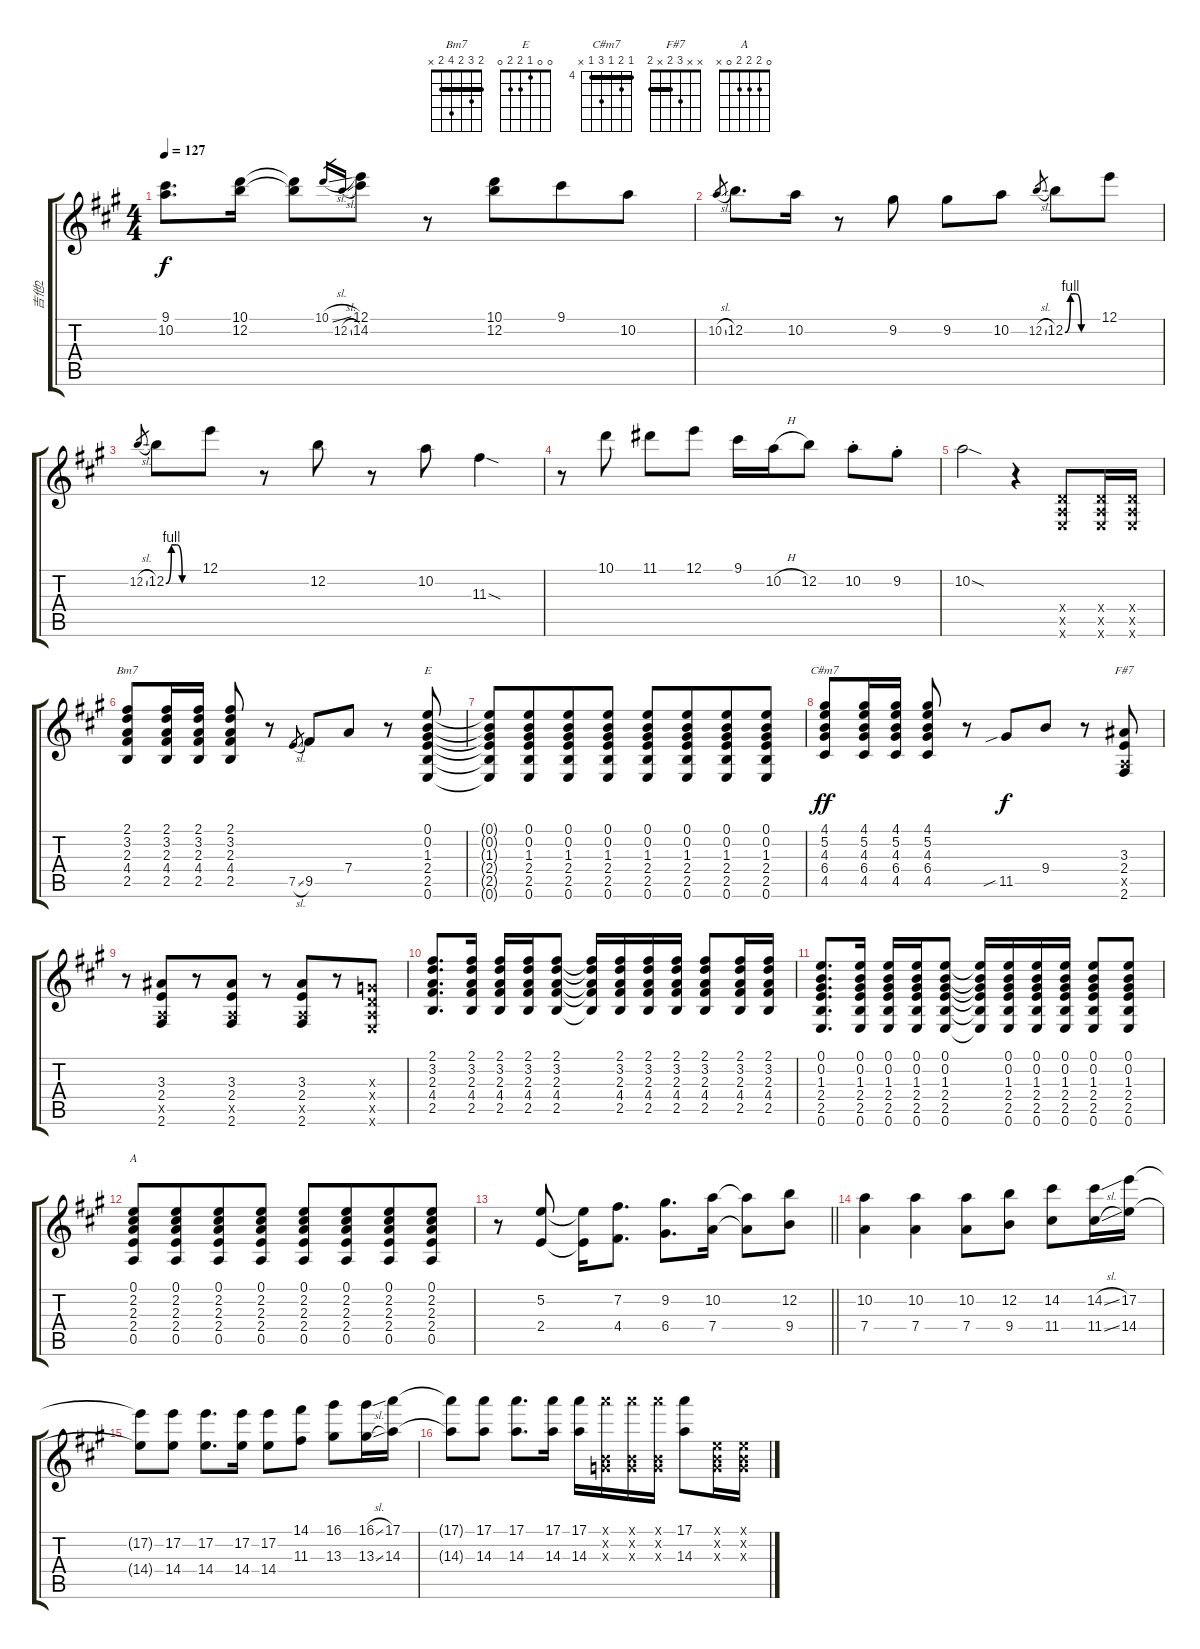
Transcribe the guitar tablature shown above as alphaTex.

\track ("吉他2" "吉他2") {instrument acousticguitarsteel}
\staff {score tabs}
\tuning (E4 B3 G3 D3 A2 E2) {hide}
\chord ("Bm7" 2 3 2 4 2 x) {barre 2}
\chord ("E" 0 0 1 2 2 0)
\chord ("C#m7" 4 5 4 6 4 x) {firstfret 4 barre 4}
\chord ("F#7" x x 3 2 x 2) {barre 2}
\chord ("A" 0 2 2 2 0 x)
\ts (4 4)
\tempo 127
\clef g2
\ks a
(9.1 10.2).8{d dy f} (10.1 12.2).16 (10.1{t} 12.2{t}).8 10.1{sl}.16{gr} 12.2{sl}.16{gr} (12.1 14.2).8 r.8 (10.1 12.2).8{beam merge} 9.1.8 10.2.8 |
10.2{sl}.8{gr} 12.2.8{d} 10.2.16 r.8 9.2.8 9.2.8 10.2.8 12.2{sl}.8{gr} 12.2{be (custom 0 0 10 4 20 4 30 0 60 0)}.8 12.1.8 |
12.2{sl}.8{gr} 12.2{be (custom 0 0 10 4 20 4 30 0 60 0)}.8 12.1.8 r.8 12.2.8 r.8 10.2.8 11.3{sod}.4 |
r.8 10.1.8 11.1.8 12.1.8 9.1.16 10.2{h}.16 12.2.8 10.2{st}.8 9.2{st}.8 |
10.2{sod}.2 r.4 (0.4{x} 0.5{x} 0.6{x}).8 (0.4{x} 0.5{x} 0.6{x}).16 (0.4{x} 0.5{x} 0.6{x}).16 |
(2.1 3.2 2.3 4.4 2.5).8{ch "Bm7"} (2.1 3.2 2.3 4.4 2.5).16 (2.1 3.2 2.3 4.4 2.5).16{beam split} (2.1 3.2 2.3 4.4 2.5).8 r.8 7.5{sl}.8{gr} 9.5.8 7.4.8 r.8 (0.1 0.2 1.3 2.4 2.5 0.6).8{ch "E"} |
(0.1{t} 0.2{t} 1.3{t} 2.4{t} 2.5{t} 0.6{t}).8 (0.1 0.2 1.3 2.4 2.5 0.6).8{beam merge} (0.1 0.2 1.3 2.4 2.5 0.6).8 (0.1 0.2 1.3 2.4 2.5 0.6).8 (0.1 0.2 1.3 2.4 2.5 0.6).8 (0.1 0.2 1.3 2.4 2.5 0.6).8{beam merge} (0.1 0.2 1.3 2.4 2.5 0.6).8 (0.1 0.2 1.3 2.4 2.5 0.6).8 |
(4.1 5.2 4.3 6.4 4.5).8{ch "C#m7" dy ff} (4.1 5.2 4.3 6.4 4.5).16 (4.1 5.2 4.3 6.4 4.5).16 (4.1 5.2 4.3 6.4 4.5).8 r.8 11.5{sib}.8{dy f beam merge} 9.4.8 r.8 (3.3 2.4 0.5{x} 2.6).8{ch "F#7"} |
r.8 (3.3 2.4 0.5{x} 2.6).8{beam merge} r.8 (3.3 2.4 0.5{x} 2.6).8 r.8 (3.3 2.4 0.5{x} 2.6).8{beam merge} r.8 (0.3{x} 0.4{x} 0.5{x} 0.6{x}).8 |
(2.1 3.2 2.3 4.4 2.5).8{d} (2.1 3.2 2.3 4.4 2.5).16 (2.1 3.2 2.3 4.4 2.5).16 (2.1 3.2 2.3 4.4 2.5).16 (2.1 3.2 2.3 4.4 2.5).8{beam split} (2.1{t} 3.2{t} 2.3{t} 4.4{t} 2.5{t}).16{beam merge} (2.1 3.2 2.3 4.4 2.5).16 (2.1 3.2 2.3 4.4 2.5).16 (2.1 3.2 2.3 4.4 2.5).16{beam split} (2.1 3.2 2.3 4.4 2.5).8{beam merge} (2.1 3.2 2.3 4.4 2.5).16 (2.1 3.2 2.3 4.4 2.5).16 |
(0.1 0.2 1.3 2.4 2.5 0.6).8{d} (0.1 0.2 1.3 2.4 2.5 0.6).16 (0.1 0.2 1.3 2.4 2.5 0.6).16 (0.1 0.2 1.3 2.4 2.5 0.6).16 (0.1 0.2 1.3 2.4 2.5 0.6).8 (0.1{t} 0.2{t} 1.3{t} 2.4{t} 2.5{t} 0.6{t}).16 (0.1 0.2 1.3 2.4 2.5 0.6).16 (0.1 0.2 1.3 2.4 2.5 0.6).16 (0.1 0.2 1.3 2.4 2.5 0.6).16 (0.1 0.2 1.3 2.4 2.5 0.6).8 (0.1 0.2 1.3 2.4 2.5 0.6).8 |
(0.1 2.2 2.3 2.4 0.5).8{ch "A"} (0.1 2.2 2.3 2.4 0.5).8{beam merge} (0.1 2.2 2.3 2.4 0.5).8 (0.1 2.2 2.3 2.4 0.5).8 (0.1 2.2 2.3 2.4 0.5).8 (0.1 2.2 2.3 2.4 0.5).8{beam merge} (0.1 2.2 2.3 2.4 0.5).8 (0.1 2.2 2.3 2.4 0.5).8 |
\barLineRight lightlight
r.8 (5.2 2.4).8 (5.2{t} 2.4{t}).16 (7.2 4.4).8{d beam split} (9.2 6.4).8{d} (10.2 7.4).16 (10.2{t} 7.4{t}).8 (12.2 9.4).8 |
(10.2 7.4).4 (10.2 7.4).4 (10.2 7.4).8 (12.2 9.4).8 (14.2 11.4).8 (14.2{sl} 11.4{sl}).16 (17.2 14.4).16 |
(17.2{t} 14.4{t}).8 (17.2 14.4).8 (17.2 14.4).8{d} (17.2 14.4).16 (17.2 14.4).8 (14.1 11.3).8 (16.1 13.3).8 (16.1{sl} 13.3{sl}).16 (17.1 14.3).16 |
(17.1{t} 14.3{t}).8 (17.1 14.3).8 (17.1 14.3).8{d} (17.1 14.3).16 (17.1 14.3).16 (17.1{x} 0.2{x} 0.3{x}).16 (17.1{x} 0.2{x} 0.3{x}).16 (17.1{x} 0.2{x} 0.3{x}).16 (17.1 14.3).8 (0.1{x} 0.2{x} 0.3{x}).16 (0.1{x} 0.2{x} 0.3{x}).16
